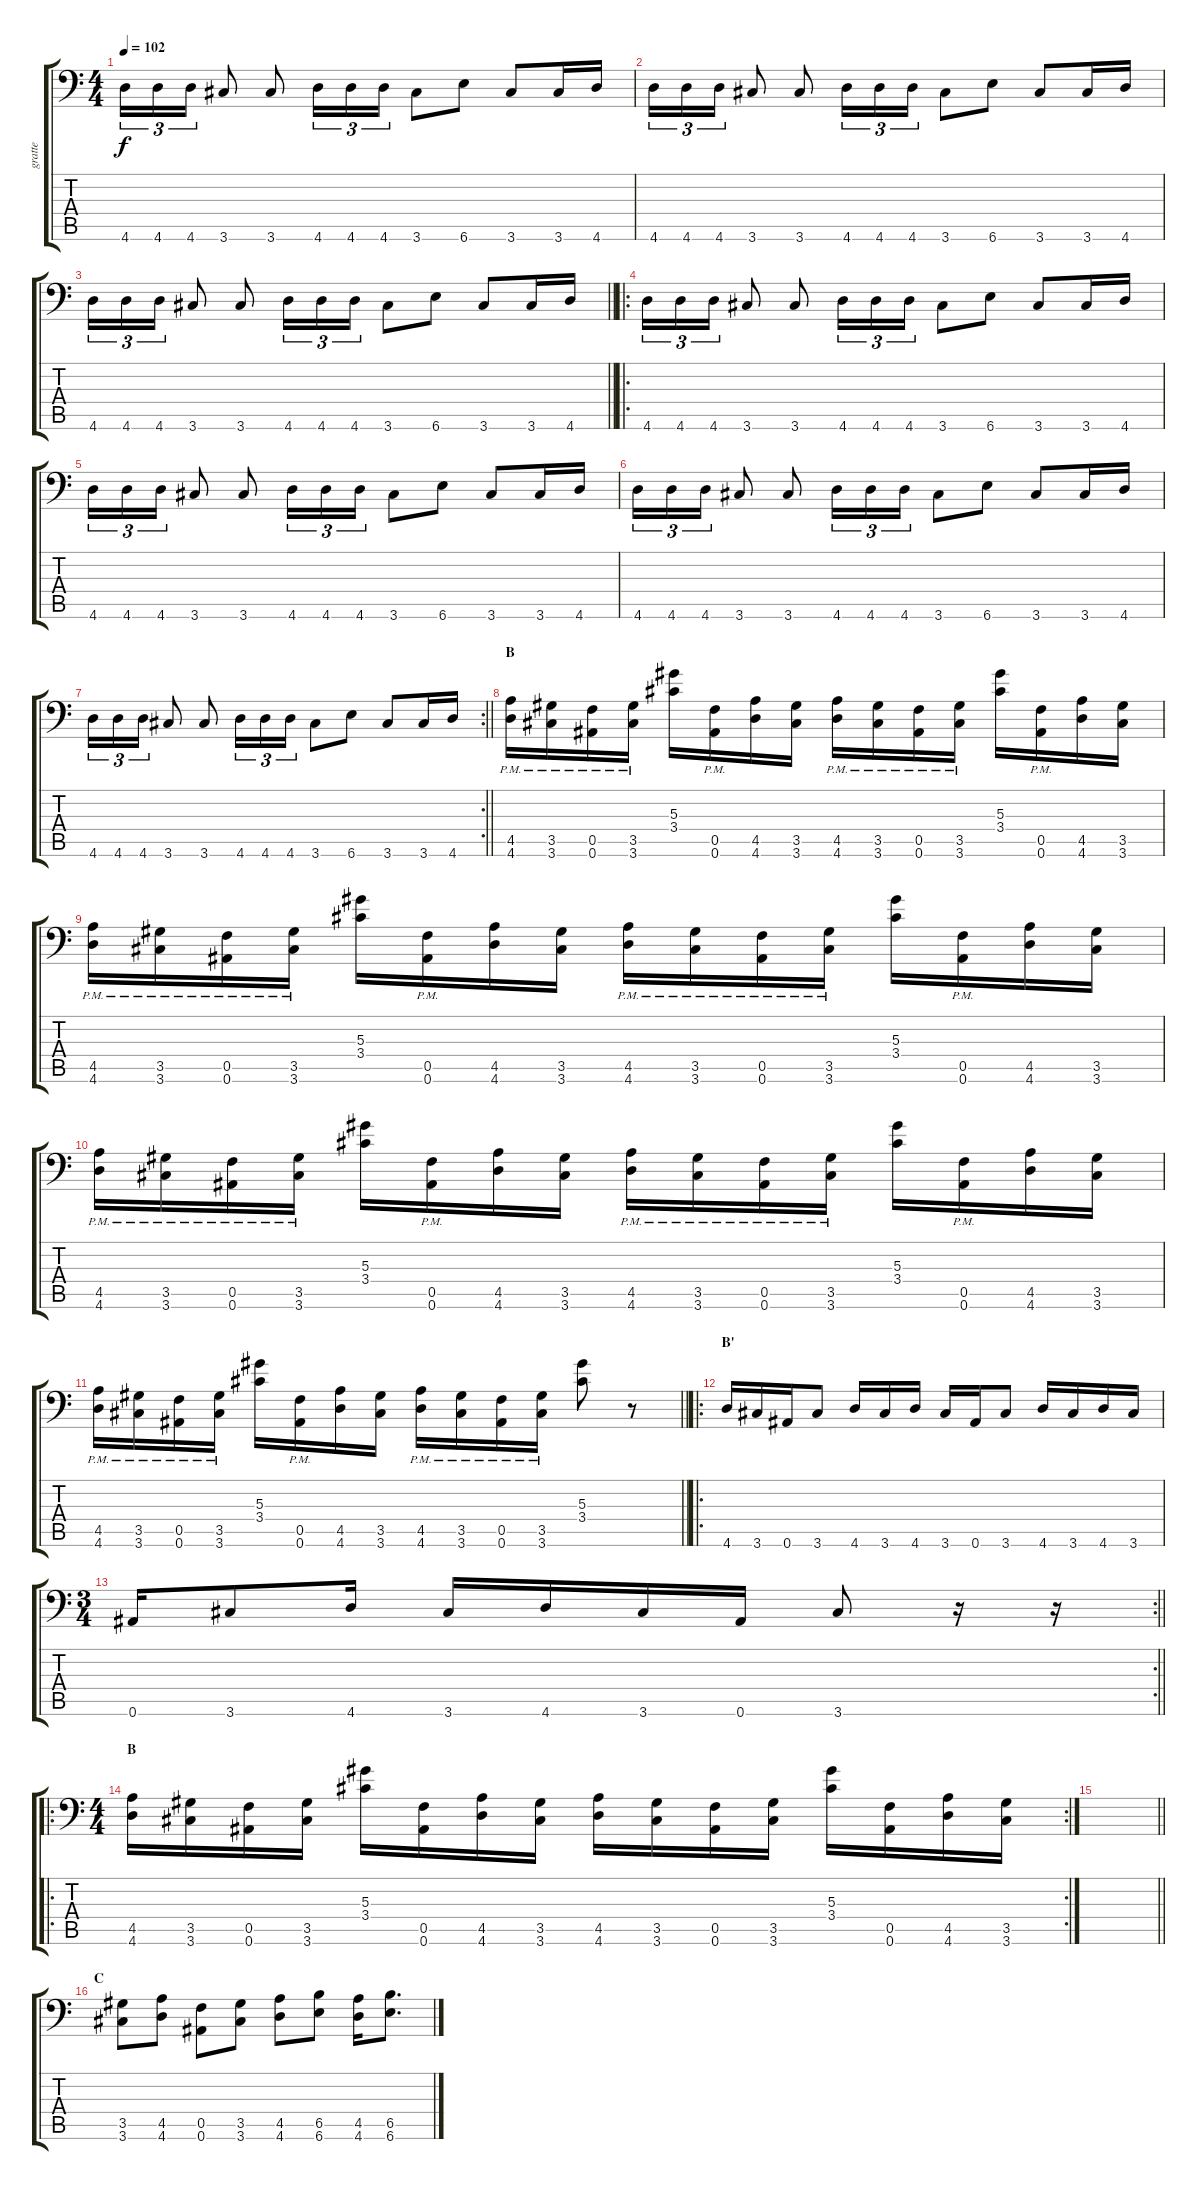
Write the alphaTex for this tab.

\track ("gratte" "gratte") {instrument distortionguitar}
\staff {score tabs}
\tuning (C4 G3 Eb3 Bb2 F2 Bb1) {hide}
\ts (4 4)
\tempo 102
\clef f4
\ks c
4.6.16{tu (3 2) dy f} 4.6.16{tu (3 2)} 4.6.16{tu (3 2)} 3.6.8 3.6.8 4.6.16{tu (3 2)} 4.6.16{tu (3 2)} 4.6.16{tu (3 2)} 3.6.8 6.6.8 3.6.8 3.6.16 4.6.16 |
4.6.16{tu (3 2)} 4.6.16{tu (3 2)} 4.6.16{tu (3 2)} 3.6.8 3.6.8 4.6.16{tu (3 2)} 4.6.16{tu (3 2)} 4.6.16{tu (3 2)} 3.6.8 6.6.8 3.6.8 3.6.16 4.6.16 |
\barLineRight lightlight
4.6.16{tu (3 2)} 4.6.16{tu (3 2)} 4.6.16{tu (3 2)} 3.6.8 3.6.8 4.6.16{tu (3 2)} 4.6.16{tu (3 2)} 4.6.16{tu (3 2)} 3.6.8 6.6.8 3.6.8 3.6.16 4.6.16 |
\ro
4.6.16{tu (3 2)} 4.6.16{tu (3 2)} 4.6.16{tu (3 2)} 3.6.8 3.6.8 4.6.16{tu (3 2)} 4.6.16{tu (3 2)} 4.6.16{tu (3 2)} 3.6.8 6.6.8 3.6.8 3.6.16 4.6.16 |
4.6.16{tu (3 2)} 4.6.16{tu (3 2)} 4.6.16{tu (3 2)} 3.6.8 3.6.8 4.6.16{tu (3 2)} 4.6.16{tu (3 2)} 4.6.16{tu (3 2)} 3.6.8 6.6.8 3.6.8 3.6.16 4.6.16 |
4.6.16{tu (3 2)} 4.6.16{tu (3 2)} 4.6.16{tu (3 2)} 3.6.8 3.6.8 4.6.16{tu (3 2)} 4.6.16{tu (3 2)} 4.6.16{tu (3 2)} 3.6.8 6.6.8 3.6.8 3.6.16 4.6.16 |
\rc 2
\barLineRight lightlight
4.6.16{tu (3 2)} 4.6.16{tu (3 2)} 4.6.16{tu (3 2)} 3.6.8 3.6.8 4.6.16{tu (3 2)} 4.6.16{tu (3 2)} 4.6.16{tu (3 2)} 3.6.8 6.6.8 3.6.8 3.6.16 4.6.16 |
\section ("" "B")
(4.5{pm} 4.6{pm}).16 (3.5{pm} 3.6{pm}).16 (0.5{pm} 0.6{pm}).16 (3.5{pm} 3.6{pm}).16 (5.3 3.4).16 (0.5{pm} 0.6{pm}).16 (4.5 4.6).16 (3.5 3.6).16 (4.5{pm} 4.6{pm}).16 (3.5{pm} 3.6{pm}).16 (0.5{pm} 0.6{pm}).16 (3.5{pm} 3.6{pm}).16 (5.3 3.4).16 (0.5{pm} 0.6{pm}).16 (4.5 4.6).16 (3.5 3.6).16 |
(4.5{pm} 4.6{pm}).16 (3.5{pm} 3.6{pm}).16 (0.5{pm} 0.6{pm}).16 (3.5{pm} 3.6{pm}).16 (5.3 3.4).16 (0.5{pm} 0.6{pm}).16 (4.5 4.6).16 (3.5 3.6).16 (4.5{pm} 4.6{pm}).16 (3.5{pm} 3.6{pm}).16 (0.5{pm} 0.6{pm}).16 (3.5{pm} 3.6{pm}).16 (5.3 3.4).16 (0.5{pm} 0.6{pm}).16 (4.5 4.6).16 (3.5 3.6).16 |
(4.5{pm} 4.6{pm}).16 (3.5{pm} 3.6{pm}).16 (0.5{pm} 0.6{pm}).16 (3.5{pm} 3.6{pm}).16 (5.3 3.4).16 (0.5{pm} 0.6{pm}).16 (4.5 4.6).16 (3.5 3.6).16 (4.5{pm} 4.6{pm}).16 (3.5{pm} 3.6{pm}).16 (0.5{pm} 0.6{pm}).16 (3.5{pm} 3.6{pm}).16 (5.3 3.4).16 (0.5{pm} 0.6{pm}).16 (4.5 4.6).16 (3.5 3.6).16 |
\barLineRight lightlight
(4.5{pm} 4.6{pm}).16 (3.5{pm} 3.6{pm}).16 (0.5{pm} 0.6{pm}).16 (3.5{pm} 3.6{pm}).16 (5.3 3.4).16 (0.5{pm} 0.6{pm}).16 (4.5 4.6).16 (3.5 3.6).16 (4.5{pm} 4.6{pm}).16 (3.5{pm} 3.6{pm}).16 (0.5{pm} 0.6{pm}).16 (3.5{pm} 3.6{pm}).16 (5.3 3.4).8 r.8 |
\ro
\section ("" "B'")
4.6.16 3.6.16 0.6.16 3.6.8 4.6.16 3.6.16 4.6.16 3.6.16 0.6.16 3.6.8 4.6.16 3.6.16 4.6.16 3.6.16 |
\rc 2
\ts (3 4)
\barLineRight lightlight
0.6.16 3.6.8 4.6.16 3.6.16 4.6.16 3.6.16 0.6.16 3.6.8 r.16 r.16 |
\ro
\rc 2
\ts (4 4)
\section ("" "B")
(4.5 4.6).16 (3.5 3.6).16 (0.5 0.6).16 (3.5 3.6).16 (5.3 3.4).16 (0.5 0.6).16 (4.5 4.6).16 (3.5 3.6).16 (4.5 4.6).16 (3.5 3.6).16 (0.5 0.6).16 (3.5 3.6).16 (5.3 3.4).16 (0.5 0.6).16 (4.5 4.6).16 (3.5 3.6).16 |
\barLineRight lightlight
|
\section ("" "C")
(3.5 3.6).8 (4.5 4.6).8 (0.5 0.6).8 (3.5 3.6).8 (4.5 4.6).8 (6.5 6.6).8 (4.5 4.6).16 (6.5 6.6).8{d}
